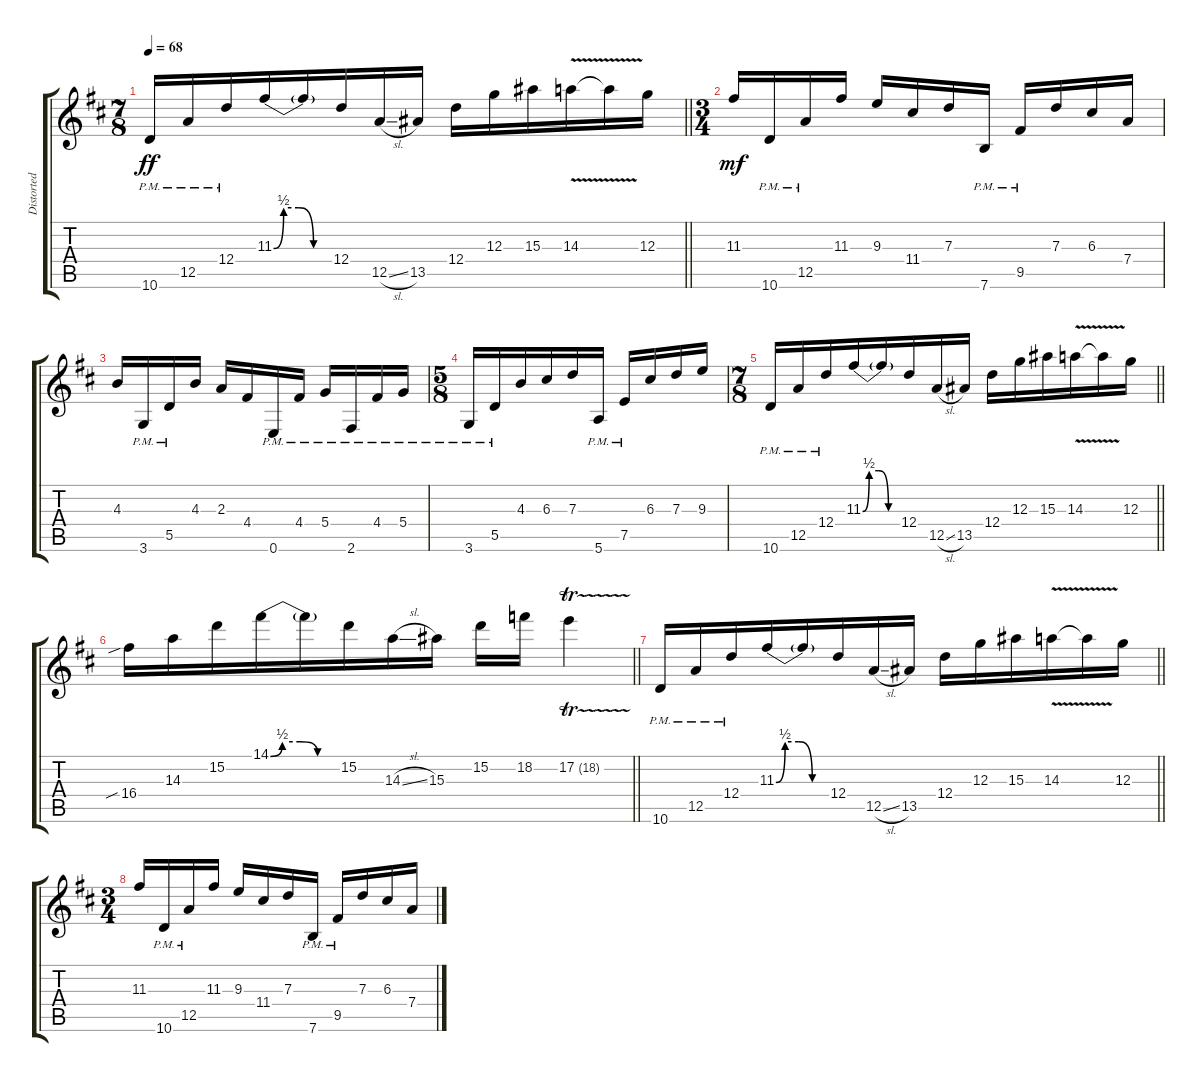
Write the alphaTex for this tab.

\track ("Distorted [Left]" "Distorted ") {mute instrument overdrivenguitar}
\staff {score tabs}
\tuning (E4 B3 G3 D3 A2 E2) {hide}
\ts (7 8)
\tempo 68
\clef g2
\barLineRight lightlight
\ks d
10.6{pm}.16{dy ff} 12.5{pm}.16 12.4{pm}.16 11.3{be (custom 0 0 10 2 25 2 40 0 60 0)}.16 11.3{t}.16 12.4.16 12.5{sl}.16 13.5.16 12.4.16 12.3.16 15.3.16 14.3{v}.16 14.3{v t}.16 12.3.16 |
\ts (3 4)
11.3.16{dy mf} 10.6{pm}.16 12.5{pm}.16 11.3.16 9.3.16 11.4.16 7.3.16 7.6{pm}.16 9.5{pm}.16 7.3.16 6.3.16 7.4.16 |
4.3.16 3.6{pm}.16 5.5{pm}.16 4.3.16 2.3.16 4.4.16 0.6{pm}.16 4.4{pm}.16 5.4{pm}.16 2.6{pm}.16 4.4{pm}.16 5.4{pm}.16 |
\ts (5 8)
3.6{pm}.16 5.5{pm}.16 4.3.16 6.3.16 7.3.16 5.6{pm}.16 7.5{pm}.16 6.3.16 7.3.16 9.3.16 |
\ts (7 8)
\barLineRight lightlight
10.6{pm}.16 12.5{pm}.16 12.4{pm}.16 11.3{be (custom 0 0 10 2 25 2 40 0 60 0)}.16 11.3{t}.16 12.4.16 12.5{sl}.16 13.5.16 12.4.16 12.3.16 15.3.16 14.3{v}.16 14.3{v t}.16 12.3.16 |
\barLineRight lightlight
16.4{sib}.16 14.3.16 15.2.16 14.1{be (custom 0 0 10 2 25 2 40 0 60 0)}.16 14.1{t}.16 15.2.16 14.3{sl}.16 15.3.16 15.2.16 18.2.16 17.2{tr (18 32)}.4 |
\barLineRight lightlight
10.6{pm}.16 12.5{pm}.16 12.4{pm}.16 11.3{be (custom 0 0 10 2 25 2 40 0 60 0)}.16 11.3{t}.16 12.4.16 12.5{sl}.16 13.5.16 12.4.16 12.3.16 15.3.16 14.3{v}.16 14.3{v t}.16 12.3.16 |
\ts (3 4)
11.3.16 10.6{pm}.16 12.5{pm}.16 11.3.16 9.3.16 11.4.16 7.3.16 7.6{pm}.16 9.5{pm}.16 7.3.16 6.3.16 7.4.16
